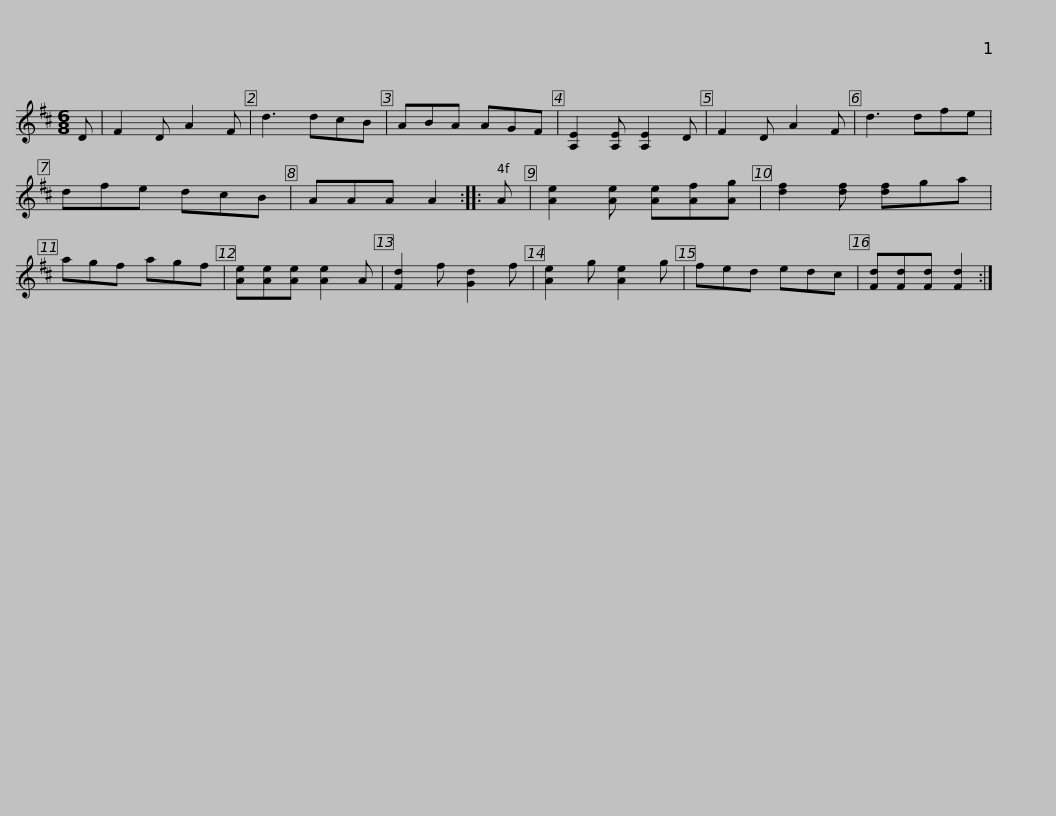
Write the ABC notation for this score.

X:1
L:1/8
M:6/8
I:linebreak $
K:D
V:1 treble
V:1
 D | F2 D A2 F | d3 dcB | ABA AGF | [A,E]2 [A,E] [A,E]2 D | %5
 F2 D A2 F | d3 dfe | dfe dcB | AAA A2 ::$ A | %10
 [Ae]2 [Ae] [Ae][Af][Ag] | [df]2 [df] [df]ga | agf agf | [Ae][Ae][Ae] [Ae]2 A | [Fd]2 f [Gd]2 f | %15
 [Ae]2 g [Ae]2 g | fed edc | [Fd][Fd][Fd] [Fd]2 :| %18
